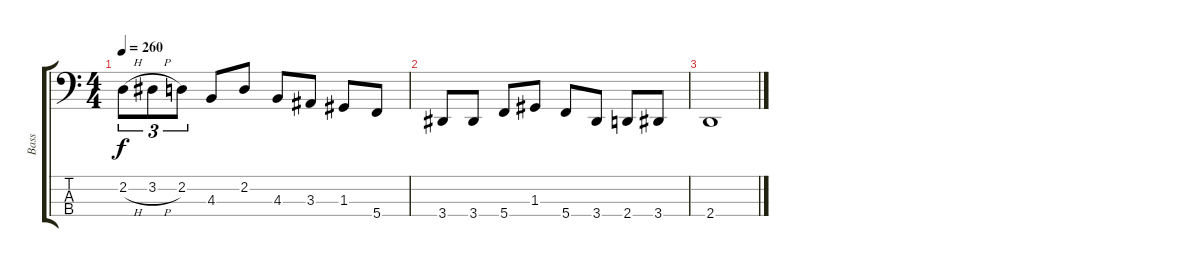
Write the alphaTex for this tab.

\track ("Bass" "Bass") {instrument electricbassfinger}
\staff {score tabs}
\tuning (F2 C2 G1 C1) {hide}
\ts (4 4)
\tempo 260
\clef f4
\ks c
2.2{h}.8{tu (3 2) dy f} 3.2{h}.8{tu (3 2)} 2.2.8{tu (3 2)} 4.3.8 2.2.8 4.3.8 3.3.8 1.3.8 5.4.8 |
3.4.8 3.4.8 5.4.8 1.3.8 5.4.8 3.4.8 2.4.8 3.4.8 |
2.4.1
